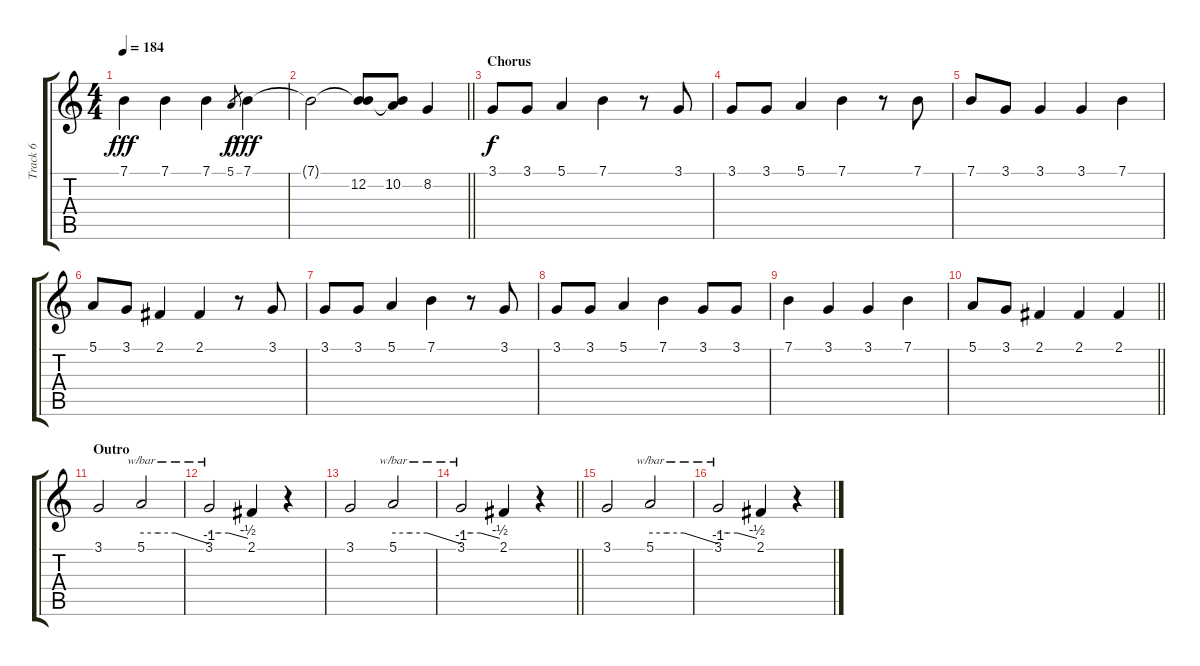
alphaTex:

\track ("Track 6" "Track 6") {instrument lead2sawtooth}
\staff {score tabs}
\tuning (E4 B3 G3 D3 A2 E2) {hide}
\ts (4 4)
\tempo 184
\clef g2
\ks c
7.1.4{dy fff} 7.1.4 7.1.4 5.1.8{gr dy f} 7.1.4{dy fff} |
\barLineRight lightlight
7.1{t}.2 (7.1{t} 12.2).8 (7.1{t} 10.2).8 8.2.4 |
\section ("" "Chorus")
3.1.8{dy f} 3.1.8 5.1.4 7.1.4 r.8 3.1.8 |
3.1.8 3.1.8 5.1.4 7.1.4 r.8 7.1.8 |
7.1.8 3.1.8 3.1.4 3.1.4 7.1.4 |
5.1.8 3.1.8 2.1.4 2.1.4 r.8 3.1.8 |
3.1.8 3.1.8 5.1.4 7.1.4 r.8 3.1.8 |
3.1.8 3.1.8 5.1.4 7.1.4 3.1.8 3.1.8 |
7.1.4 3.1.4 3.1.4 7.1.4 |
\barLineRight lightlight
5.1.8 3.1.8 2.1.4 2.1.4 2.1.4 |
\section ("" "Outro")
3.1.2 5.1.2{tbe (custom default 0 0 15 0 30 0 60 -4)} |
3.1.2{tbe (custom default 0 0 15 0 30 0 60 -2)} 2.1.4 r.4 |
3.1.2 5.1.2{tbe (custom default 0 0 15 0 30 0 60 -4)} |
\barLineRight lightlight
3.1.2{tbe (custom default 0 0 15 0 30 0 60 -2)} 2.1.4 r.4 |
3.1.2 5.1.2{tbe (custom default 0 0 15 0 30 0 60 -4)} |
3.1.2{tbe (custom default 0 0 15 0 30 0 60 -2)} 2.1.4 r.4
